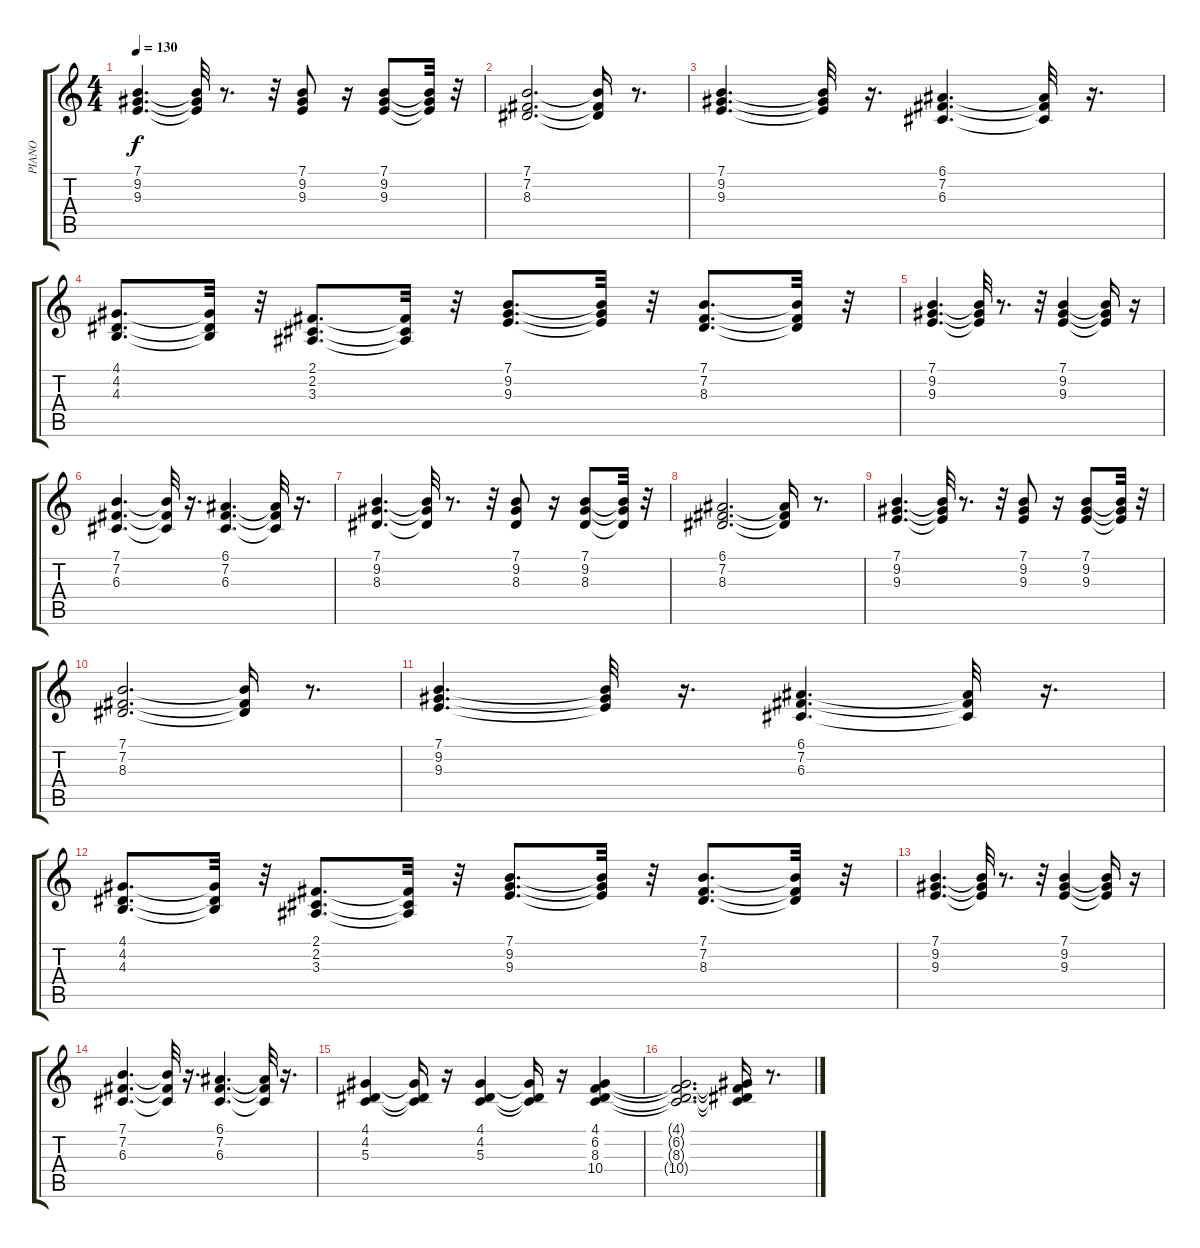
\track ("PIANO" "PIANO") {instrument electricgrandpiano}
\staff {score tabs}
\tuning (E4 B3 G3 D3 A2 E2) {hide}
\ts (4 4)
\tempo 130
\clef g2
\ks c
(7.1 9.2 9.3).4{d dy f} (7.1{t} 9.2{t} 9.3{t}).32 r.8{d} r.32 (7.1 9.2 9.3).8 r.16 (7.1 9.2 9.3).8 (7.1{t} 9.2{t} 9.3{t}).32 r.32 |
(7.1 7.2 8.3).2{d} (7.1{t} 7.2{t} 8.3{t}).16 r.8{d} |
(7.1 9.2 9.3).4{d} (7.1{t} 9.2{t} 9.3{t}).32 r.16{d} (6.1 7.2 6.3).4{d} (6.1{t} 7.2{t} 6.3{t}).32 r.16{d} |
(4.1 4.2 4.3).8{d} (4.1{t} 4.2{t} 4.3{t}).32 r.32 (2.1 2.2 3.3).8{d} (2.1{t} 2.2{t} 3.3{t}).32 r.32 (7.1 9.2 9.3).8{d} (7.1{t} 9.2{t} 9.3{t}).32 r.32 (7.1 7.2 8.3).8{d} (7.1{t} 7.2{t} 8.3{t}).32 r.32 |
(7.1 9.2 9.3).4{d} (7.1{t} 9.2{t} 9.3{t}).32 r.8{d} r.32 (7.1 9.2 9.3).4 (7.1{t} 9.2{t} 9.3{t}).16 r.16 |
(7.1 7.2 6.3).4{d} (7.1{t} 7.2{t} 6.3{t}).32 r.16{d} (6.1 7.2 6.3).4{d} (6.1{t} 7.2{t} 6.3{t}).32 r.16{d} |
(7.1 9.2 8.3).4{d} (7.1{t} 9.2{t} 8.3{t}).32 r.8{d} r.32 (7.1 9.2 8.3).8 r.16 (7.1 9.2 8.3).8 (7.1{t} 9.2{t} 8.3{t}).32 r.32 |
(6.1 7.2 8.3).2{d} (6.1{t} 7.2{t} 8.3{t}).16 r.8{d} |
(7.1 9.2 9.3).4{d} (7.1{t} 9.2{t} 9.3{t}).32 r.8{d} r.32 (7.1 9.2 9.3).8 r.16 (7.1 9.2 9.3).8 (7.1{t} 9.2{t} 9.3{t}).32 r.32 |
(7.1 7.2 8.3).2{d} (7.1{t} 7.2{t} 8.3{t}).16 r.8{d} |
(7.1 9.2 9.3).4{d} (7.1{t} 9.2{t} 9.3{t}).32 r.16{d} (6.1 7.2 6.3).4{d} (6.1{t} 7.2{t} 6.3{t}).32 r.16{d} |
(4.1 4.2 4.3).8{d} (4.1{t} 4.2{t} 4.3{t}).32 r.32 (2.1 2.2 3.3).8{d} (2.1{t} 2.2{t} 3.3{t}).32 r.32 (7.1 9.2 9.3).8{d} (7.1{t} 9.2{t} 9.3{t}).32 r.32 (7.1 7.2 8.3).8{d} (7.1{t} 7.2{t} 8.3{t}).32 r.32 |
(7.1 9.2 9.3).4{d} (7.1{t} 9.2{t} 9.3{t}).32 r.8{d} r.32 (7.1 9.2 9.3).4 (7.1{t} 9.2{t} 9.3{t}).16 r.16 |
(7.1 7.2 6.3).4{d} (7.1{t} 7.2{t} 6.3{t}).32 r.16{d} (6.1 7.2 6.3).4{d} (6.1{t} 7.2{t} 6.3{t}).32 r.16{d} |
(4.1 4.2 5.3).4 (4.1{t} 4.2{t} 5.3{t}).16 r.16 (4.1 4.2 5.3).4 (4.1{t} 4.2{t} 5.3{t}).16 r.16 (4.1 6.2 8.3 10.4).4 |
(4.1{t} 6.2{t} 8.3{t} 10.4{t}).2{d} (4.1{t} 6.2{t} 8.3{t} 10.4{t}).16 r.8{d}
